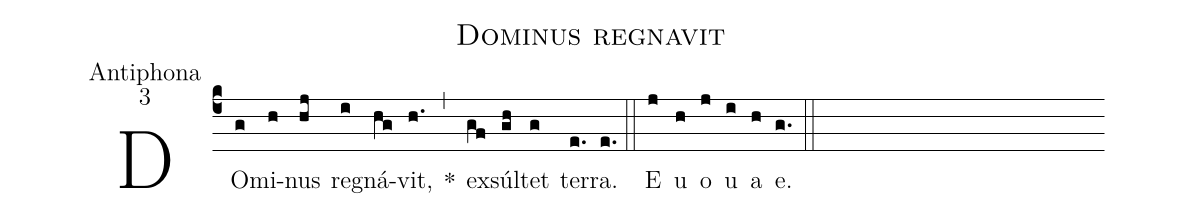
name:Dominus regnavit;
office-part:Antiphona;
mode:3;
%%
(c4) DO(g)mi(h)nus(hj) re(i)gná(hg)vit,(h.) *(,) ex(gf)súl(gh)tet(g) ter(e.)ra.(e.) (::) <eu>E(j) u(h) o(j) u(i) a(h) e.</eu>(g.) (::)
